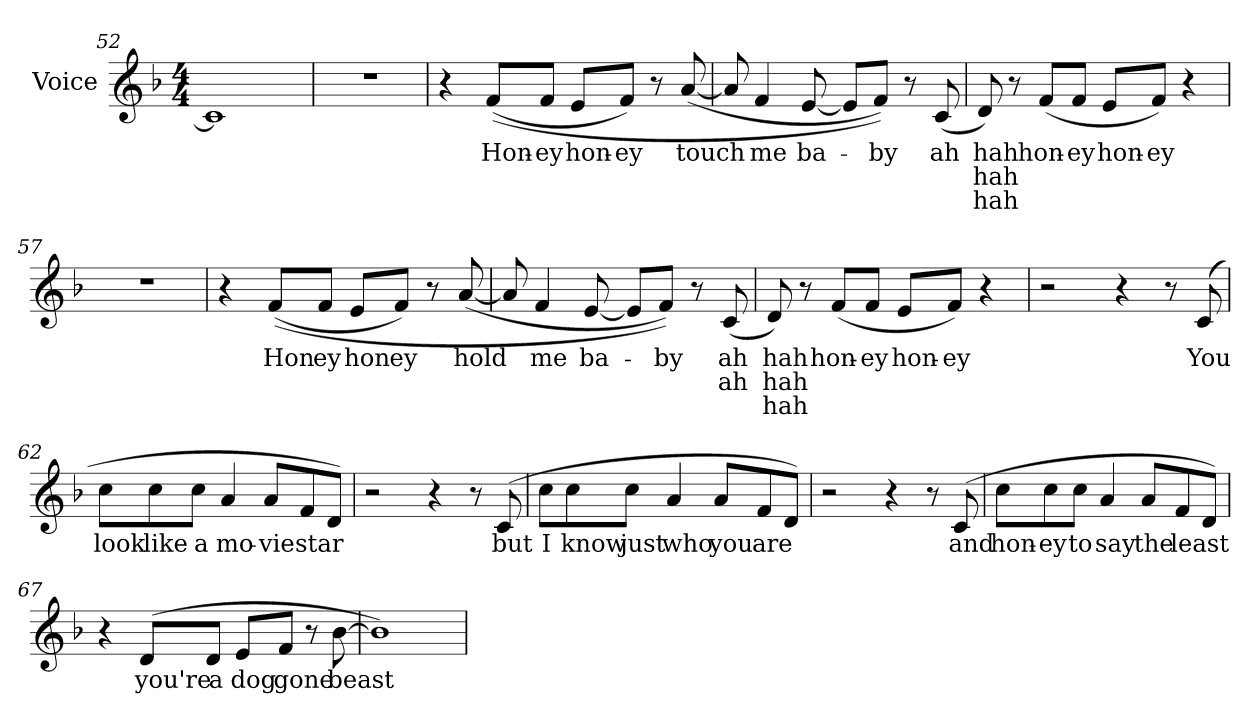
**kern	**text	**text	**text
*part1	*part1	*part1	*part1
*staff1	*staff1	*staff1	*staff1
*I"Voice	*	*	*
*I'Voice	*	*	*
*clefG2	*	*	*
*k[b-]	*	*	*
*F:	*	*	*
*M4/4	*	*	*
=52	=52	=52	=52
1ci]	.	.	.
=53	=53	=53	=53
1r	.	.	.
!!LO:PB:g=z
=54	=54	=54	=54
4r	.	.	.
!	!LO:LY:b:color=#000000	!	!
((8fi/L	Hon-	.	.
!	!LO:LY:b:color=#000000	!	!
8fi/J	-ey	.	.
!	!LO:LY:b:color=#000000	!	!
8ei/L	hon-	.	.
!	!LO:LY:b:color=#000000	!	!
8fi/J)	-ey	.	.
8r	.	.	.
!	!LO:LY:b:color=#000000	!	!
([8ai/	touch	.	.
=55	=55	=55	=55
8ai/]	.	.	.
!	!LO:LY:b:color=#000000	!	!
4fi/	me	.	.
!	!LO:LY:b:color=#000000	!	!
[8ei/	ba-	.	.
8ei/L]	.	.	.
!	!LO:LY:b:color=#000000	!	!
8fi/J))	-by	.	.
8r	.	.	.
!	!LO:LY:b:color=#000000	!	!
(8ci/	ah	.	.
=56	=56	=56	=56
!	!LO:LY:b:color=#000000	!LO:LY:b:color=#000000	!LO:LY:b:color=#000000
8di/)	hah	hah	hah
8r	.	.	.
!	!LO:LY:b:color=#000000	!	!
(8fi/L	hon-	.	.
!	!LO:LY:b:color=#000000	!	!
8fi/J	-ey	.	.
!	!LO:LY:b:color=#000000	!	!
8ei/L	hon-	.	.
!	!LO:LY:b:color=#000000	!	!
8fi/J)	-ey	.	.
4r	.	.	.
=57	=57	=57	=57
1r	.	.	.
=58	=58	=58	=58
4r	.	.	.
!	!LO:LY:b:color=#000000	!	!
((8fi/L	Hon	.	.
!	!LO:LY:b:color=#000000	!	!
8fi/J	ey	.	.
!	!LO:LY:b:color=#000000	!	!
8ei/L	hon	.	.
!	!LO:LY:b:color=#000000	!	!
8fi/J)	ey	.	.
8r	.	.	.
!	!LO:LY:b:color=#000000	!	!
([8ai/	hold	.	.
!!LO:LB:g=z
=59	=59	=59	=59
8ai/]	.	.	.
!	!LO:LY:b:color=#000000	!	!
4fi/	me	.	.
!	!LO:LY:b:color=#000000	!	!
[8ei/	ba-	.	.
8ei/L]	.	.	.
!	!LO:LY:b:color=#000000	!	!
8fi/J))	-by	.	.
8r	.	.	.
!	!LO:LY:b:color=#000000	!LO:LY:b:color=#000000	!
(8ci/	ah	ah	.
=60	=60	=60	=60
!	!LO:LY:b:color=#000000	!LO:LY:b:color=#000000	!LO:LY:b:color=#000000
8di/)	hah	hah	hah
8r	.	.	.
!	!LO:LY:b:color=#000000	!	!
(8fi/L	hon-	.	.
!	!LO:LY:b:color=#000000	!	!
8fi/J	-ey	.	.
!	!LO:LY:b:color=#000000	!	!
8ei/L	hon-	.	.
!	!LO:LY:b:color=#000000	!	!
8fi/J)	-ey	.	.
4r	.	.	.
=61	=61	=61	=61
2r	.	.	.
4r	.	.	.
8r	.	.	.
!	!LO:LY:b:color=#000000	!	!
(8ci/	You	.	.
=62	=62	=62	=62
!	!LO:LY:b:color=#000000	!	!
8cci\L	look	.	.
!	!LO:LY:b:color=#000000	!	!
8cci\	like	.	.
!	!LO:LY:b:color=#000000	!	!
8cci\J	a	.	.
!	!LO:LY:b:color=#000000	!	!
4ai/	mo-	.	.
!	!LO:LY:b:color=#000000	!	!
8ai/L	-vie	.	.
!	!LO:LY:b:color=#000000	!	!
8fi/	star	.	.
8di/J)	.	.	.
=63	=63	=63	=63
2r	.	.	.
4r	.	.	.
8r	.	.	.
!	!LO:LY:b:color=#000000	!	!
(8ci/	but	.	.
!!LO:LB:g=z
=64	=64	=64	=64
!	!LO:LY:b:color=#000000	!	!
8cci\L	I	.	.
!	!LO:LY:b:color=#000000	!	!
8cci\	know	.	.
!	!LO:LY:b:color=#000000	!	!
8cci\J	just	.	.
!	!LO:LY:b:color=#000000	!	!
4ai/	who	.	.
!	!LO:LY:b:color=#000000	!	!
8ai/L	you	.	.
!	!LO:LY:b:color=#000000	!	!
8fi/	are	.	.
8di/J)	.	.	.
=65	=65	=65	=65
2r	.	.	.
4r	.	.	.
8r	.	.	.
!	!LO:LY:b:color=#000000	!	!
(8ci/	and	.	.
=66	=66	=66	=66
!	!LO:LY:b:color=#000000	!	!
8cci\L	hon-	.	.
!	!LO:LY:b:color=#000000	!	!
8cci\	-ey	.	.
!	!LO:LY:b:color=#000000	!	!
8cci\J	to	.	.
!	!LO:LY:b:color=#000000	!	!
4ai/	say	.	.
!	!LO:LY:b:color=#000000	!	!
8ai/L	the	.	.
!	!LO:LY:b:color=#000000	!	!
8fi/	least	.	.
8di/J)	.	.	.
=67	=67	=67	=67
4r	.	.	.
!	!LO:LY:b:color=#000000	!	!
(8di/L	you're	.	.
!	!LO:LY:b:color=#000000	!	!
8di/J	a	.	.
!	!LO:LY:b:color=#000000	!	!
8ei/L	dog	.	.
!	!LO:LY:b:color=#000000	!	!
8fi/J	gone	.	.
8r	.	.	.
!	!LO:LY:b:color=#000000	!	!
[8b-i\	beast	.	.
!!LO:LB:g=z
=68	=68	=68	=68
1b-i])	.	.	.
=	=	=	=
*-	*-	*-	*-
